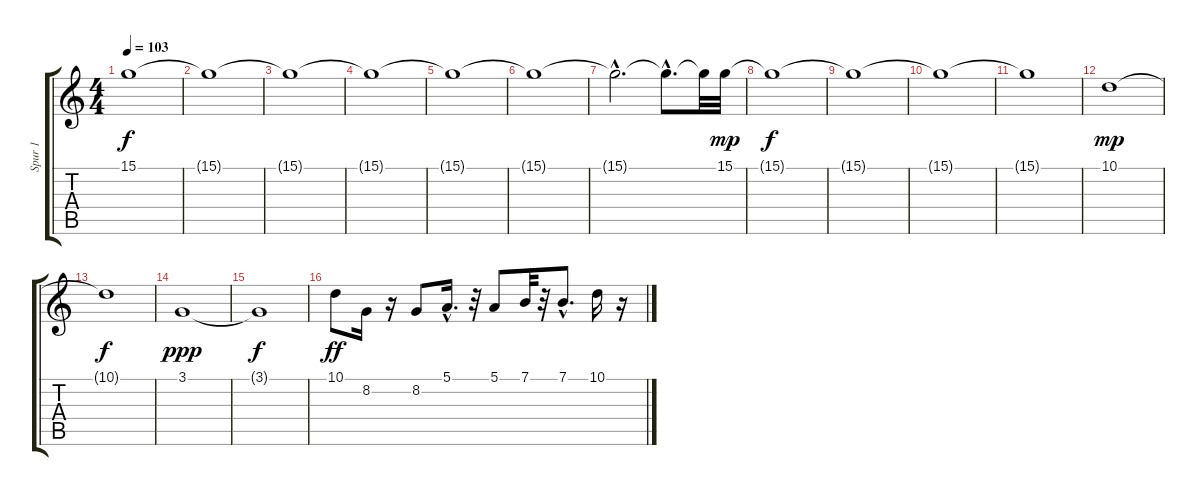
\track ("Spur 1" "Spur 1") {instrument synthstrings1}
\staff {score tabs}
\tuning (E4 B3 G3 D3 A2 E2) {hide}
\ts (4 4)
\tempo 103
\clef g2
\ks c
15.1{t}.1{dy f} |
15.1{t}.1 |
15.1{t}.1 |
15.1{t}.1 |
15.1{t}.1 |
15.1{t}.1 |
15.1{hac t}.2{d} 15.1{hac t}.8{d} 15.1{t}.32 15.1.32{dy mp} |
15.1{t}.1{dy f} |
15.1{t}.1 |
15.1{t}.1 |
15.1{t}.1 |
10.1.1{dy mp} |
10.1{t}.1{dy f} |
3.1.1{dy ppp} |
3.1{t}.1{dy f} |
10.1.8{dy ff} 8.2.16 r.16 8.2.8 5.1{hac}.16{d} r.32 5.1.8 7.1.32 r.32 7.1{hac}.8{d} 10.1.16 r.16
